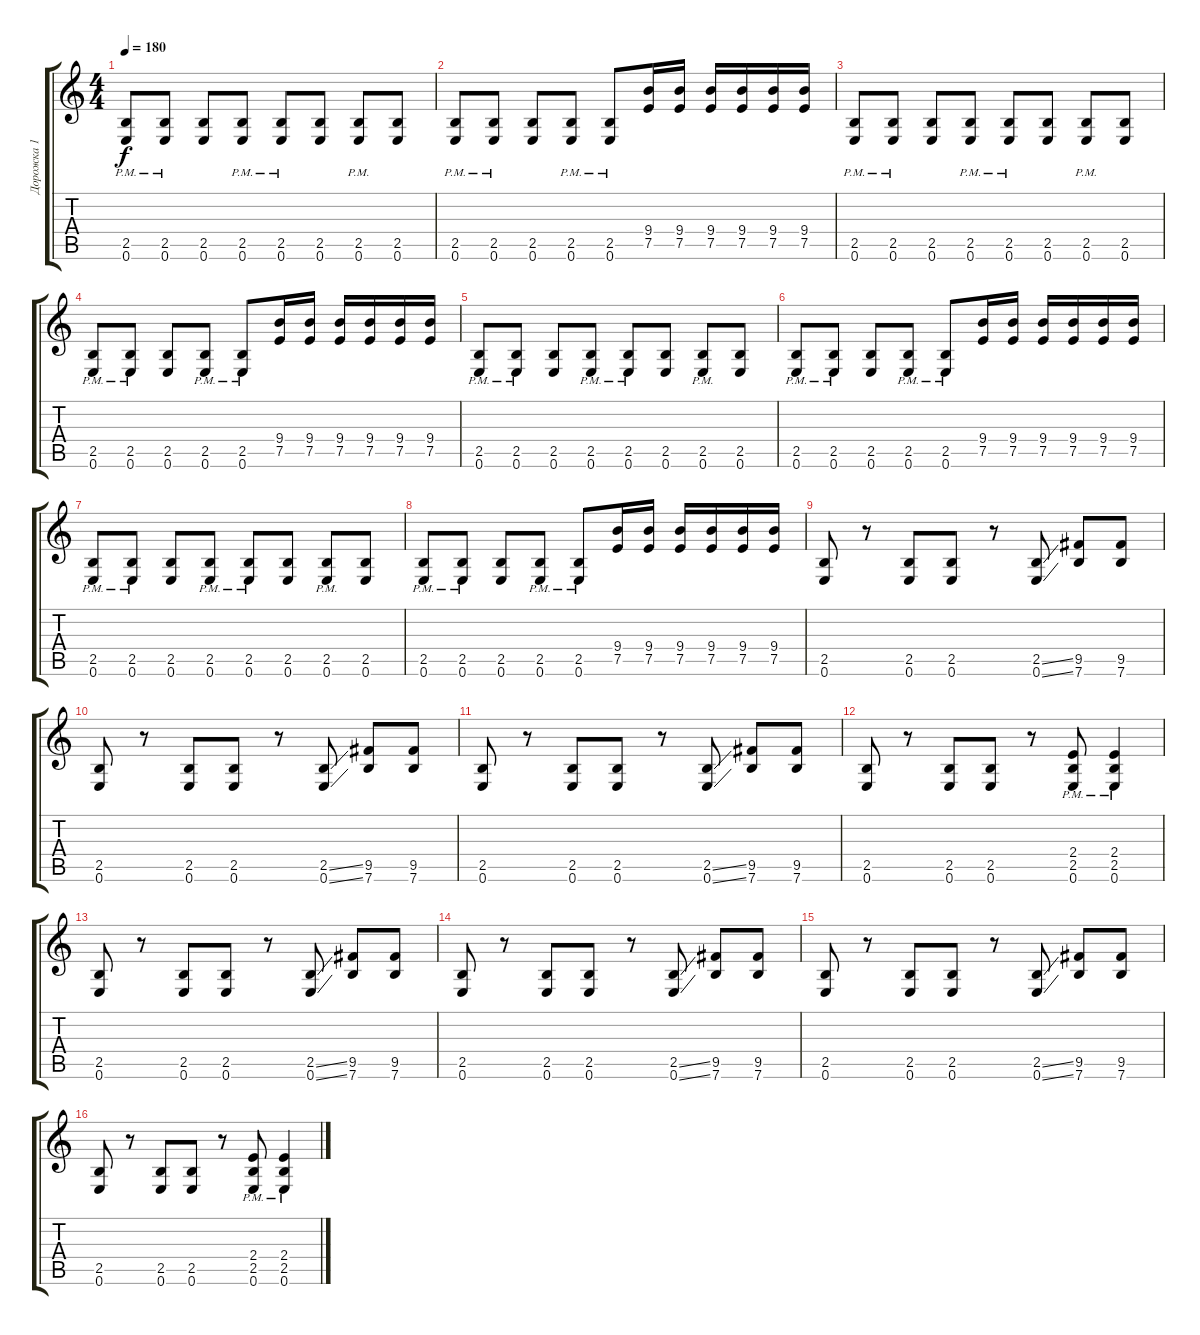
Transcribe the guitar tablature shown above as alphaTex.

\track ("Дорожка 1" "Дорожка 1") {instrument overdrivenguitar}
\staff {score tabs}
\tuning (E4 B3 G3 D3 A2 E2) {hide}
\ts (4 4)
\tempo 180
\clef g2
\ks c
(2.5{pm} 0.6{pm}).8{dy f} (2.5{pm} 0.6{pm}).8 (2.5 0.6).8 (2.5{pm} 0.6{pm}).8 (2.5{pm} 0.6{pm}).8 (2.5 0.6).8 (2.5{pm} 0.6{pm}).8 (2.5 0.6).8 |
(2.5{pm} 0.6{pm}).8 (2.5{pm} 0.6{pm}).8 (2.5 0.6).8 (2.5{pm} 0.6{pm}).8 (2.5{pm} 0.6{pm}).8 (9.4 7.5).16 (9.4 7.5).16 (9.4 7.5).16 (9.4 7.5).16 (9.4 7.5).16 (9.4 7.5).16 |
(2.5{pm} 0.6{pm}).8 (2.5{pm} 0.6{pm}).8 (2.5 0.6).8 (2.5{pm} 0.6{pm}).8 (2.5{pm} 0.6{pm}).8 (2.5 0.6).8 (2.5{pm} 0.6{pm}).8 (2.5 0.6).8 |
(2.5{pm} 0.6{pm}).8 (2.5{pm} 0.6{pm}).8 (2.5 0.6).8 (2.5{pm} 0.6{pm}).8 (2.5{pm} 0.6{pm}).8 (9.4 7.5).16 (9.4 7.5).16 (9.4 7.5).16 (9.4 7.5).16 (9.4 7.5).16 (9.4 7.5).16 |
(2.5{pm} 0.6{pm}).8 (2.5{pm} 0.6{pm}).8 (2.5 0.6).8 (2.5{pm} 0.6{pm}).8 (2.5{pm} 0.6{pm}).8 (2.5 0.6).8 (2.5{pm} 0.6{pm}).8 (2.5 0.6).8 |
(2.5{pm} 0.6{pm}).8 (2.5{pm} 0.6{pm}).8 (2.5 0.6).8 (2.5{pm} 0.6{pm}).8 (2.5{pm} 0.6{pm}).8 (9.4 7.5).16 (9.4 7.5).16 (9.4 7.5).16 (9.4 7.5).16 (9.4 7.5).16 (9.4 7.5).16 |
(2.5{pm} 0.6{pm}).8 (2.5{pm} 0.6{pm}).8 (2.5 0.6).8 (2.5{pm} 0.6{pm}).8 (2.5{pm} 0.6{pm}).8 (2.5 0.6).8 (2.5{pm} 0.6{pm}).8 (2.5 0.6).8 |
(2.5{pm} 0.6{pm}).8 (2.5{pm} 0.6{pm}).8 (2.5 0.6).8 (2.5{pm} 0.6{pm}).8 (2.5{pm} 0.6{pm}).8 (9.4 7.5).16 (9.4 7.5).16 (9.4 7.5).16 (9.4 7.5).16 (9.4 7.5).16 (9.4 7.5).16 |
(2.5 0.6).8 r.8 (2.5 0.6).8 (2.5 0.6).8 r.8 (2.5{ss} 0.6{ss}).8 (9.5 7.6).8 (9.5 7.6).8 |
(2.5 0.6).8 r.8 (2.5 0.6).8 (2.5 0.6).8 r.8 (2.5{ss} 0.6{ss}).8 (9.5 7.6).8 (9.5 7.6).8 |
(2.5 0.6).8 r.8 (2.5 0.6).8 (2.5 0.6).8 r.8 (2.5{ss} 0.6{ss}).8 (9.5 7.6).8 (9.5 7.6).8 |
(2.5 0.6).8 r.8 (2.5 0.6).8 (2.5 0.6).8 r.8 (2.4{pm} 2.5{pm} 0.6{pm}).8 (2.4{pm} 2.5{pm} 0.6{pm}).4 |
(2.5 0.6).8 r.8 (2.5 0.6).8 (2.5 0.6).8 r.8 (2.5{ss} 0.6{ss}).8 (9.5 7.6).8 (9.5 7.6).8 |
(2.5 0.6).8 r.8 (2.5 0.6).8 (2.5 0.6).8 r.8 (2.5{ss} 0.6{ss}).8 (9.5 7.6).8 (9.5 7.6).8 |
(2.5 0.6).8 r.8 (2.5 0.6).8 (2.5 0.6).8 r.8 (2.5{ss} 0.6{ss}).8 (9.5 7.6).8 (9.5 7.6).8 |
(2.5 0.6).8 r.8 (2.5 0.6).8 (2.5 0.6).8 r.8 (2.4{pm} 2.5{pm} 0.6{pm}).8 (2.4{pm} 2.5{pm} 0.6{pm}).4
